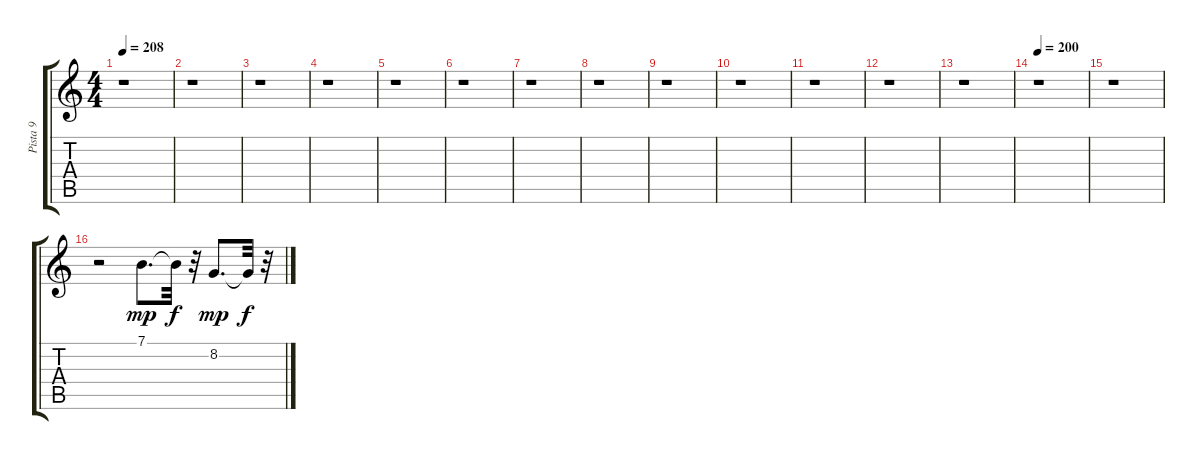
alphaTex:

\track ("Pista 9" "Pista 9") {instrument stringensemble1}
\staff {score tabs}
\tuning (E4 B3 G3 D3 A2 E2) {hide}
\ts (4 4)
\tempo 208
\clef g2
\ks c
r.1{dy mp} |
r.1 |
r.1 |
r.1 |
r.1 |
r.1 |
r.1 |
r.1 |
r.1 |
r.1 |
r.1 |
r.1 |
r.1 |
\tempo 200
r.1 |
r.1 |
r.2 7.1.8{d} 7.1{t}.32{dy f} r.32 8.2.8{d dy mp} 8.2{t}.32{dy f} r.32
